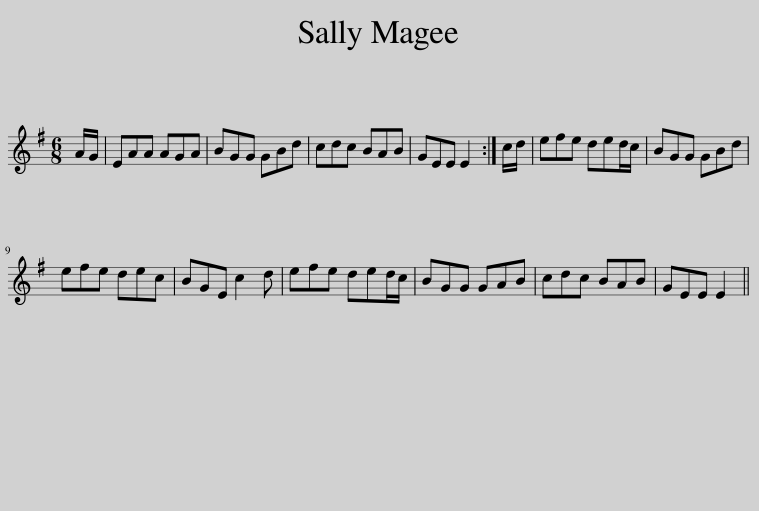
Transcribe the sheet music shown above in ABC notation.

X:1
L:1/8
M:6/8
I:linebreak $
K:Emin
V:1 treble
V:1
 A/G/ | EAA AGA | BGG GBd | cdc BAB | GEE E2 :| %5
 c/d/ | efe ded/c/ | BGG GBd |$ efe dec | BGE c2 d | %10
 efe ded/c/ | BGG GAB | cdc BAB | GEE E2 || %14
